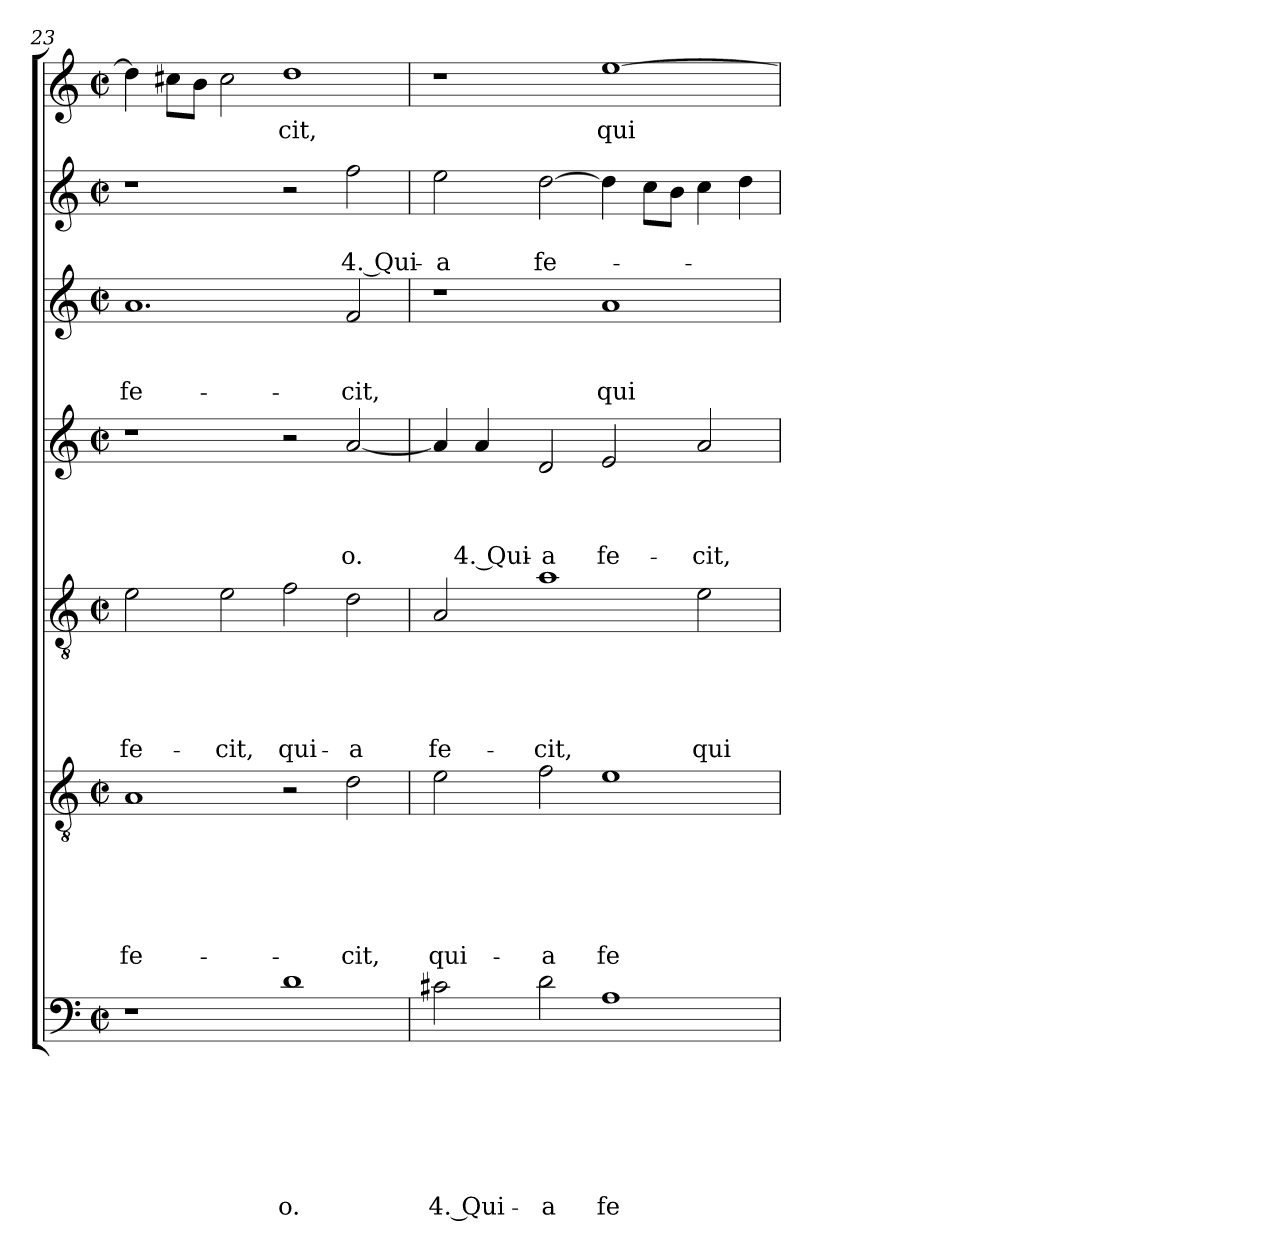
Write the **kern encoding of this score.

**kern	**text	**text	**text	**text	**text	**text	**text	**kern	**text	**text	**text	**text	**text	**text	**kern	**text	**text	**text	**text	**text	**kern	**text	**text	**text	**text	**kern	**text	**text	**text	**kern	**text	**text	**kern	**text
*part7	*part7	*part7	*part7	*part7	*part7	*part7	*part7	*part6	*part6	*part6	*part6	*part6	*part6	*part6	*part5	*part5	*part5	*part5	*part5	*part5	*part4	*part4	*part4	*part4	*part4	*part3	*part3	*part3	*part3	*part2	*part2	*part2	*part1	*part1
*staff7	*staff7	*staff7	*staff7	*staff7	*staff7	*staff7	*staff7	*staff6	*staff6	*staff6	*staff6	*staff6	*staff6	*staff6	*staff5	*staff5	*staff5	*staff5	*staff5	*staff5	*staff4	*staff4	*staff4	*staff4	*staff4	*staff3	*staff3	*staff3	*staff3	*staff2	*staff2	*staff2	*staff1	*staff1
*clefF4	*	*	*	*	*	*	*	*clefGv2	*	*	*	*	*	*	*clefGv2	*	*	*	*	*	*clefG2	*	*	*	*	*clefG2	*	*	*	*clefG2	*	*	*clefG2	*
*k[]	*	*	*	*	*	*	*	*k[]	*	*	*	*	*	*	*k[]	*	*	*	*	*	*k[]	*	*	*	*	*k[]	*	*	*	*k[]	*	*	*k[]	*
*C:	*	*	*	*	*	*	*	*C:	*	*	*	*	*	*	*C:	*	*	*	*	*	*C:	*	*	*	*	*C:	*	*	*	*C:	*	*	*C:	*
*M2/2	*	*	*	*	*	*	*	*M2/2	*	*	*	*	*	*	*M2/2	*	*	*	*	*	*M2/2	*	*	*	*	*M2/2	*	*	*	*M2/2	*	*	*M2/2	*
*met(c|)	*	*	*	*	*	*	*	*met(c|)	*	*	*	*	*	*	*met(c|)	*	*	*	*	*	*met(c|)	*	*	*	*	*met(c|)	*	*	*	*met(c|)	*	*	*met(c|)	*
=23	=23	=23	=23	=23	=23	=23	=23	=23	=23	=23	=23	=23	=23	=23	=23	=23	=23	=23	=23	=23	=23	=23	=23	=23	=23	=23	=23	=23	=23	=23	=23	=23	=23	=23
!	!	!	!	!	!	!	!	!	!	!	!	!	!	!LO:LY:b	!	!	!	!	!	!LO:LY:b	!	!	!	!	!	!	!	!	!LO:LY:b	!	!	!	!	!
1r	.	.	.	.	.	.	.	1A	.	.	.	.	.	fe-	2e\	.	.	.	.	fe-	1r	.	.	.	.	1.a	.	.	fe-	1r	.	.	4dd\]	.
.	.	.	.	.	.	.	.	.	.	.	.	.	.	.	.	.	.	.	.	.	.	.	.	.	.	.	.	.	.	.	.	.	8cc#\L	.
.	.	.	.	.	.	.	.	.	.	.	.	.	.	.	.	.	.	.	.	.	.	.	.	.	.	.	.	.	.	.	.	.	8b\J	.
!	!	!	!	!	!	!	!	!	!	!	!	!	!	!	!	!	!	!	!	!LO:LY:b	!	!	!	!	!	!	!	!	!	!	!	!	!	!
.	.	.	.	.	.	.	.	.	.	.	.	.	.	.	2e\	.	.	.	.	-cit,	.	.	.	.	.	.	.	.	.	.	.	.	2cc#\	.
!	!	!	!	!	!	!	!LO:LY:b:rj	!	!	!	!	!	!	!	!	!	!	!	!	!LO:LY:b	!	!	!	!	!	!	!	!	!	!	!	!	!	!LO:LY:b
1d	.	.	.	.	.	.	-o.	2r	.	.	.	.	.	.	2f\	.	.	.	.	qui-	2r	.	.	.	.	.	.	.	.	2r	.	.	1dd	-cit,
!	!	!	!	!	!	!	!	!	!	!	!	!	!	!LO:LY:b	!	!	!	!	!	!LO:LY:b	!	!	!	!	!LO:LY:b:rj	!	!	!	!LO:LY:b	!	!	!LO:LY:b:rj	!	!
.	.	.	.	.	.	.	.	2d\	.	.	.	.	.	-cit,	2d\	.	.	.	.	-a	[<2a/	.	.	.	-o.	2f/	.	.	-cit,	2ff\	.	4. Qui-	.	.
=24	=24	=24	=24	=24	=24	=24	=24	=24	=24	=24	=24	=24	=24	=24	=24	=24	=24	=24	=24	=24	=24	=24	=24	=24	=24	=24	=24	=24	=24	=24	=24	=24	=24	=24
!	!	!	!	!	!	!	!LO:LY:b	!	!	!	!	!	!	!LO:LY:b	!	!	!	!	!	!LO:LY:b	!	!	!	!	!	!	!	!	!	!	!	!LO:LY:b	!	!
2c#X\	.	.	.	.	.	.	4. Qui-	2e\	.	.	.	.	.	qui-	2A/	.	.	.	.	fe-	4a/]	.	.	.	.	1r	.	.	.	2ee\	.	-a	1r	.
!	!	!	!	!	!	!	!	!	!	!	!	!	!	!	!	!	!	!	!	!	!	!	!	!	!LO:LY:b	!	!	!	!	!	!	!	!	!
.	.	.	.	.	.	.	.	.	.	.	.	.	.	.	.	.	.	.	.	.	4a/	.	.	.	4. Qui-	.	.	.	.	.	.	.	.	.
!	!	!	!	!	!	!	!LO:LY:b	!	!	!	!	!	!	!LO:LY:b	!	!	!	!	!	!LO:LY:b	!	!	!	!	!LO:LY:b	!	!	!	!	!	!	!LO:LY:b	!	!
2d\	.	.	.	.	.	.	-a	2f\	.	.	.	.	.	-a	1a	.	.	.	.	-cit,	2d/	.	.	.	-a	.	.	.	.	[>2dd\	.	fe-	.	.
!	!	!	!	!	!	!	!LO:LY:b	!	!	!	!	!	!	!LO:LY:b	!	!	!	!	!	!	!	!	!	!	!LO:LY:b	!	!	!	!LO:LY:b	!	!	!	!	!LO:LY:b
1A	.	.	.	.	.	.	fe-	1e	.	.	.	.	.	fe-	.	.	.	.	.	.	2e/	.	.	.	fe-	1a	.	.	qui-	4dd\]	.	.	[>1ee	qui-
.	.	.	.	.	.	.	.	.	.	.	.	.	.	.	.	.	.	.	.	.	.	.	.	.	.	.	.	.	.	8cc\L	.	.	.	.
.	.	.	.	.	.	.	.	.	.	.	.	.	.	.	.	.	.	.	.	.	.	.	.	.	.	.	.	.	.	8b\J	.	.	.	.
!	!	!	!	!	!	!	!	!	!	!	!	!	!	!	!	!	!	!	!	!LO:LY:b	!	!	!	!	!LO:LY:b	!	!	!	!	!	!	!	!	!
.	.	.	.	.	.	.	.	.	.	.	.	.	.	.	2e\	.	.	.	.	qui-	2a/	.	.	.	-cit,	.	.	.	.	4cc\	.	.	.	.
.	.	.	.	.	.	.	.	.	.	.	.	.	.	.	.	.	.	.	.	.	.	.	.	.	.	.	.	.	.	4dd\	.	.	.	.
=	=	=	=	=	=	=	=	=	=	=	=	=	=	=	=	=	=	=	=	=	=	=	=	=	=	=	=	=	=	=	=	=	=	=
*-	*-	*-	*-	*-	*-	*-	*-	*-	*-	*-	*-	*-	*-	*-	*-	*-	*-	*-	*-	*-	*-	*-	*-	*-	*-	*-	*-	*-	*-	*-	*-	*-	*-	*-
